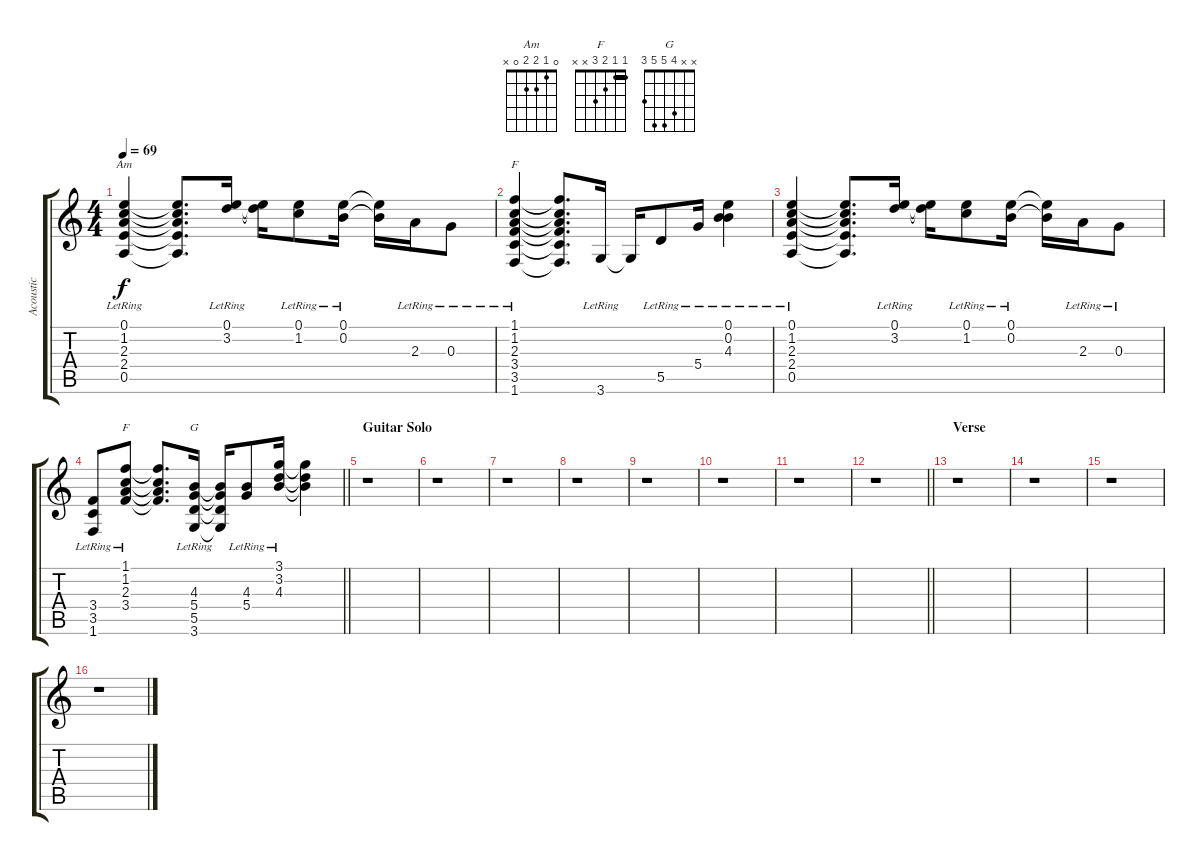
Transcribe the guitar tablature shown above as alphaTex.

\track ("Acoustic" "Acoustic") {instrument acousticguitarnylon}
\staff {score tabs}
\tuning (E4 B3 G3 D3 A2 E2) {hide}
\chord ("Am" 0 1 2 2 0 x)
\chord ("F" 1 1 2 3 3 1) {barre 1}
\chord ("F" 1 1 2 3 x x) {barre 1}
\chord ("G" x x 4 5 5 3)
\ts (4 4)
\tempo 69
\clef g2
\ks c
(0.1{lr} 1.2{lr} 2.3{lr} 2.4{lr} 0.5{lr}).4{ch "Am" dy f} (0.1{t} 1.2{t} 2.3{t} 2.4{t} 0.5{t}).8{d} (0.1{lr} 3.2{lr}).16 (0.1{t} 3.2{t}).16 (0.1{lr} 1.2{lr}).8 (0.1{lr} 0.2{lr}).16 (0.1{t} 0.2{t}).16 2.3{lr}.16 0.3{lr}.8 |
(1.1{lr} 1.2{lr} 2.3{lr} 3.4{lr} 3.5{lr} 1.6{lr}).4{ch "F"} (1.1{t} 1.2{t} 2.3{t} 3.4{t} 3.5{t} 1.6{t}).8{d} 3.6{lr}.16 3.6{t}.16 5.5{lr}.8 5.4{lr}.16 (0.1{lr} 0.2{lr} 4.3{lr}).4 |
(0.1{lr} 1.2{lr} 2.3{lr} 2.4{lr} 0.5{lr}).4 (0.1{t} 1.2{t} 2.3{t} 2.4{t} 0.5{t}).8{d} (0.1{lr} 3.2{lr}).16 (0.1{t} 3.2{t}).16 (0.1{lr} 1.2{lr}).8 (0.1{lr} 0.2{lr}).16 (0.1{t} 0.2{t}).16 2.3{lr}.16 0.3{lr}.8 |
\barLineRight lightlight
(3.4{lr} 3.5{lr} 1.6{lr}).8 (1.1{lr} 1.2{lr} 2.3{lr} 3.4{lr}).8{ch "F"} (1.1{t} 1.2{t} 2.3{t} 3.4{t}).8{d} (4.3{lr} 5.4{lr} 5.5{lr} 3.6{lr}).16{ch "G"} (4.3{t} 5.4{t} 5.5{t} 3.6{t}).16 (4.3{lr} 5.4{lr}).8 (3.1{lr} 3.2{lr} 4.3{lr}).16 (3.1{t} 3.2{t} 4.3{t}).4 |
\section ("" "Guitar Solo")
r.1 |
r.1 |
r.1 |
r.1 |
r.1 |
r.1 |
r.1 |
\barLineRight lightlight
r.1 |
\section ("" "Verse")
r.1 |
r.1 |
r.1 |
r.1
